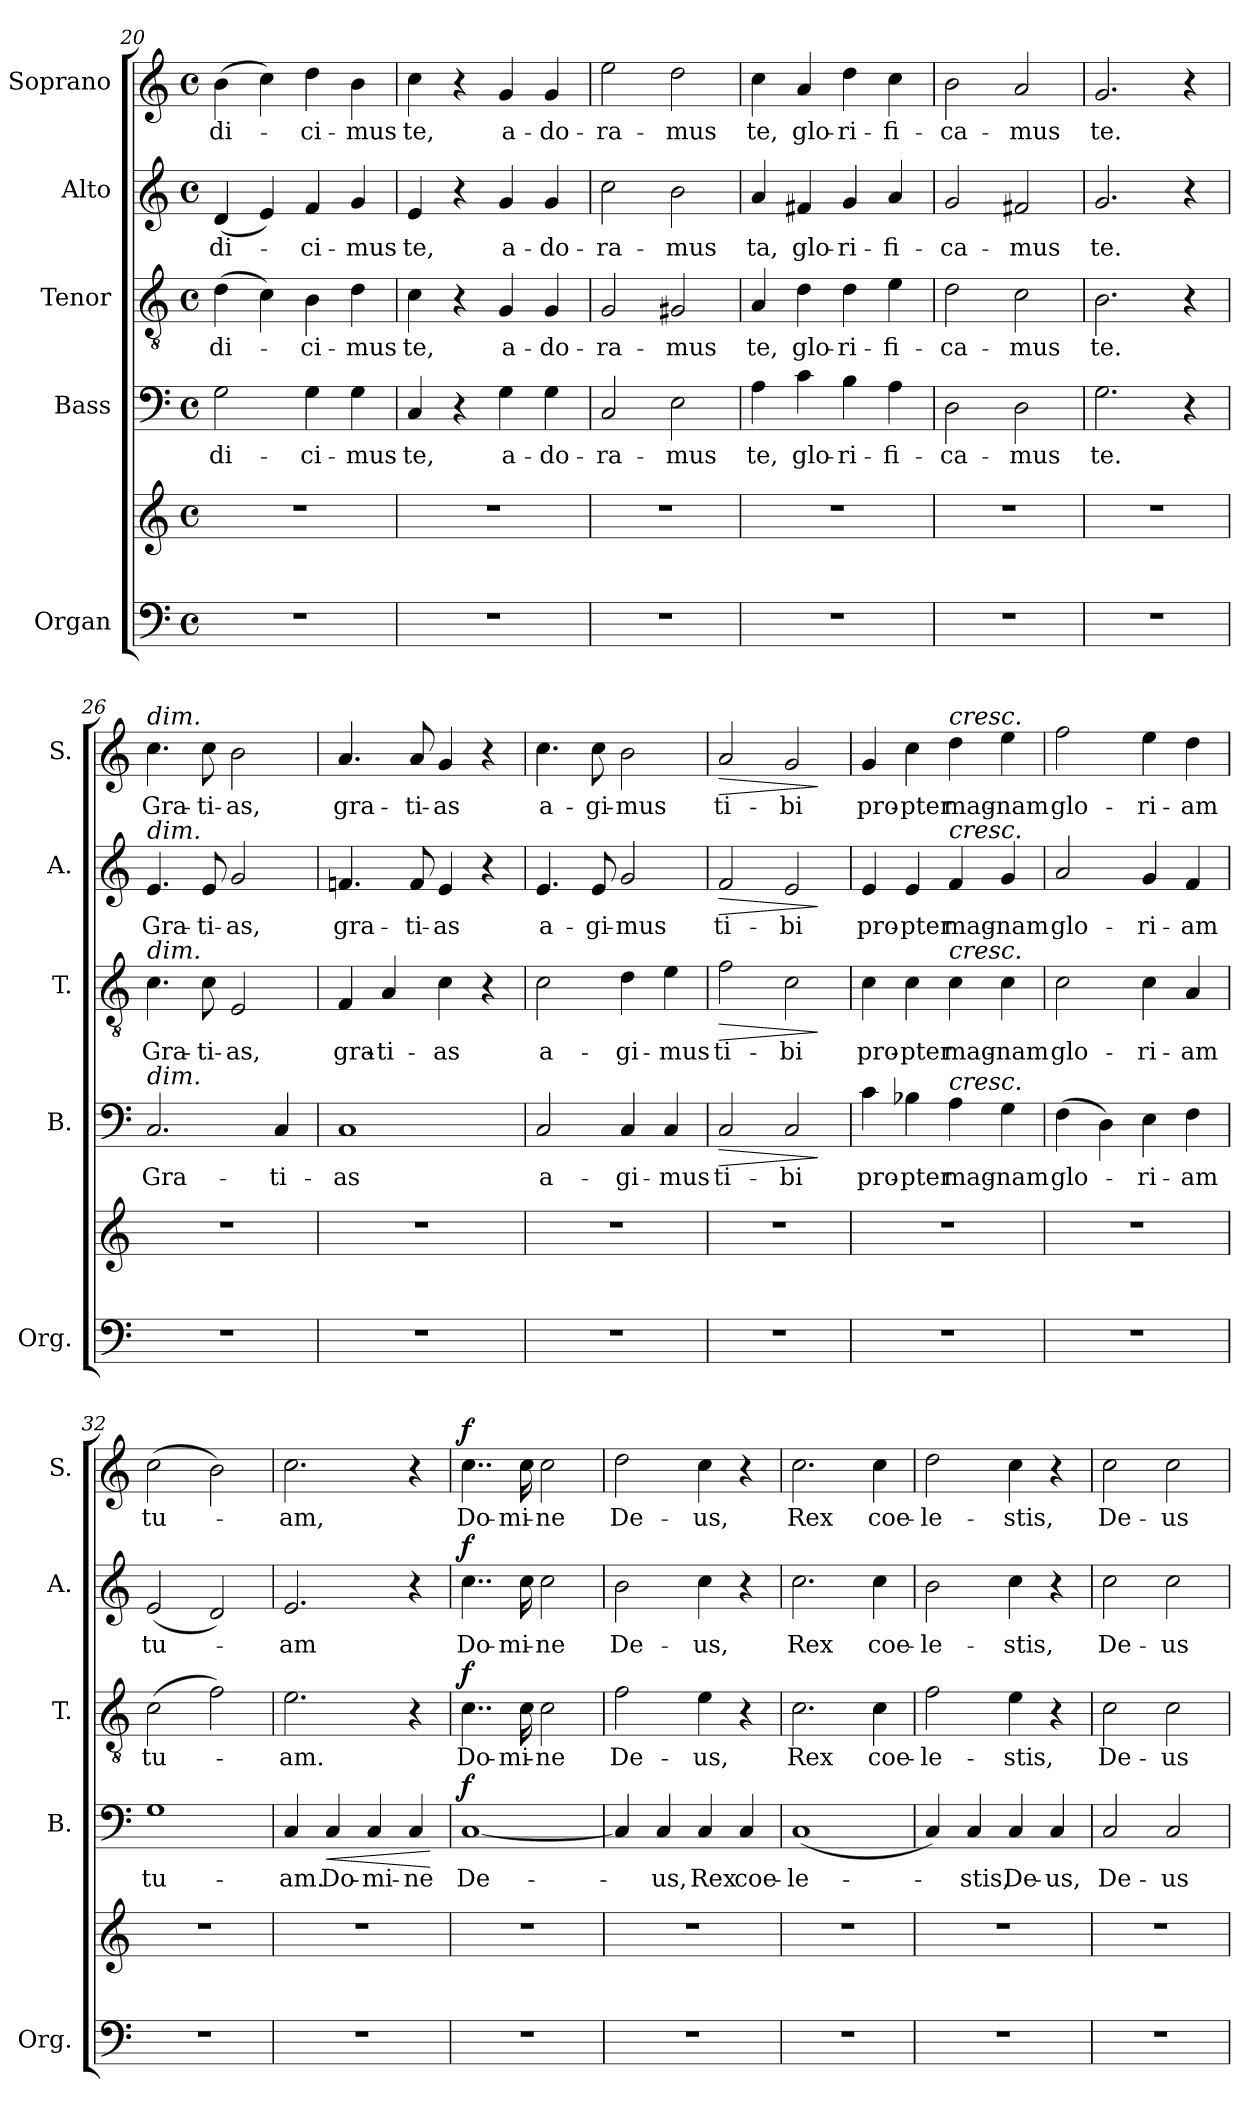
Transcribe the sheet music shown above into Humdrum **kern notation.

**kern	**kern	**kern	**text	**dynam	**kern	**text	**dynam	**kern	**text	**dynam	**kern	**text	**dynam
*part5	*part5	*part4	*part4	*part4	*part3	*part3	*part3	*part2	*part2	*part2	*part1	*part1	*part1
*staff6	*staff5	*staff4	*staff4	*staff4	*staff3	*staff3	*staff3	*staff2	*staff2	*staff2	*staff1	*staff1	*staff1
*I"Organ	*	*I"Bass	*	*	*I"Tenor	*	*	*I"Alto	*	*	*I"Soprano	*	*
*I'Org.	*	*I'B.	*	*	*I'T.	*	*	*I'A.	*	*	*I'S.	*	*
*clefF4	*clefG2	*clefF4	*	*	*clefGv2	*	*	*clefG2	*	*	*clefG2	*	*
*k[]	*k[]	*k[]	*	*	*k[]	*	*	*k[]	*	*	*k[]	*	*
*M4/4	*M4/4	*M4/4	*	*	*M4/4	*	*	*M4/4	*	*	*M4/4	*	*
*met(c)	*met(c)	*met(c)	*	*	*met(c)	*	*	*met(c)	*	*	*met(c)	*	*
=20	=20	=20	=20	=20	=20	=20	=20	=20	=20	=20	=20	=20	=20
!	!	!	!LO:LY:b	!	!	!LO:LY:b	!	!	!LO:LY:b	!	!	!LO:LY:b	!
1r	1r	2G\	-di-	.	(>4d\	-di-	.	(<4d/	-di-	.	(>4b\	-di-	.
.	.	.	.	.	4c\)	.	.	4e/)	.	.	4cc\)	.	.
!	!	!	!LO:LY:b	!	!	!LO:LY:b	!	!	!LO:LY:b	!	!	!LO:LY:b	!
.	.	4G\	-ci-	.	4B\	-ci-	.	4f/	-ci-	.	4dd\	-ci-	.
!	!	!	!LO:LY:b	!	!	!LO:LY:b	!	!	!LO:LY:b	!	!	!LO:LY:b	!
.	.	4G\	-mus	.	4d\	-mus	.	4g/	-mus	.	4b\	-mus	.
!!LO:LB:g=z
=21	=21	=21	=21	=21	=21	=21	=21	=21	=21	=21	=21	=21	=21
!	!	!	!LO:LY:b	!	!	!LO:LY:b	!	!	!LO:LY:b	!	!	!LO:LY:b	!
1r	1r	4C/	te,	.	4c\	te,	.	4e/	te,	.	4cc\	te,	.
.	.	4r	.	.	4r	.	.	4r	.	.	4r	.	.
!	!	!	!LO:LY:b	!	!	!LO:LY:b	!	!	!LO:LY:b	!	!	!LO:LY:b	!
.	.	4G\	a-	.	4G/	a-	.	4g/	a-	.	4g/	a-	.
!	!	!	!LO:LY:b	!	!	!LO:LY:b	!	!	!LO:LY:b	!	!	!LO:LY:b	!
.	.	4G\	-do-	.	4G/	-do-	.	4g/	-do-	.	4g/	-do-	.
=22	=22	=22	=22	=22	=22	=22	=22	=22	=22	=22	=22	=22	=22
!	!	!	!LO:LY:b	!	!	!LO:LY:b	!	!	!LO:LY:b	!	!	!LO:LY:b	!
1r	1r	2C/	-ra-	.	2G/	-ra-	.	2cc\	-ra-	.	2ee\	-ra-	.
!	!	!	!LO:LY:b	!	!	!LO:LY:b	!	!	!LO:LY:b	!	!	!LO:LY:b	!
.	.	2E\	-mus	.	2G#X/	-mus	.	2b\	-mus	.	2dd\	-mus	.
=23	=23	=23	=23	=23	=23	=23	=23	=23	=23	=23	=23	=23	=23
!	!	!	!LO:LY:b	!	!	!LO:LY:b	!	!	!LO:LY:b	!	!	!LO:LY:b	!
1r	1r	4A\	te,	.	4A/	te,	.	4a/	ta,	.	4cc\	te,	.
!	!	!	!LO:LY:b	!	!	!LO:LY:b	!	!	!LO:LY:b	!	!	!LO:LY:b	!
.	.	4c\	glo-	.	4d\	glo-	.	4f#X/	glo-	.	4a/	glo-	.
!	!	!	!LO:LY:b	!	!	!LO:LY:b	!	!	!LO:LY:b	!	!	!LO:LY:b	!
.	.	4B\	-ri-	.	4d\	-ri-	.	4g/	-ri-	.	4dd\	-ri-	.
!	!	!	!LO:LY:b	!	!	!LO:LY:b	!	!	!LO:LY:b	!	!	!LO:LY:b	!
.	.	4A\	-fi-	.	4e\	-fi-	.	4a/	-fi-	.	4cc\	-fi-	.
=24	=24	=24	=24	=24	=24	=24	=24	=24	=24	=24	=24	=24	=24
!	!	!	!LO:LY:b	!	!	!LO:LY:b	!	!	!LO:LY:b	!	!	!LO:LY:b	!
1r	1r	2D\	-ca-	.	2d\	-ca-	.	2g/	-ca-	.	2b\	-ca-	.
!	!	!	!LO:LY:b	!	!	!LO:LY:b	!	!	!LO:LY:b	!	!	!LO:LY:b	!
.	.	2D\	-mus	.	2c\	-mus	.	2f#X/	-mus	.	2a/	-mus	.
=25	=25	=25	=25	=25	=25	=25	=25	=25	=25	=25	=25	=25	=25
!	!	!	!LO:LY:b	!	!	!LO:LY:b	!	!	!LO:LY:b	!	!	!LO:LY:b	!
1r	1r	2.G\	te.	.	2.B\	te.	.	2.g/	te.	.	2.g/	te.	.
.	.	4r	.	.	4r	.	.	4r	.	.	4r	.	.
=26	=26	=26	=26	=26	=26	=26	=26	=26	=26	=26	=26	=26	=26
!	!	!	!	!	!	!	!	!	!	!	!LO:TX:a:i:t=dim.	!	!
!	!	!	!	!	!	!	!	!LO:TX:a:i:t=dim.	!	!	!	!	!
!	!	!	!	!	!LO:TX:a:i:t=dim.	!	!	!	!	!	!	!	!
!	!	!LO:TX:a:i:t=dim.	!	!	!	!	!	!	!	!	!	!	!
!	!	!	!LO:LY:b	!	!	!LO:LY:b	!	!	!LO:LY:b	!	!	!LO:LY:b	!
1r	1r	2.C/	Gra-	.	4.c\	Gra-	.	4.e/	Gra-	.	4.cc\	Gra-	.
!	!	!	!	!	!	!LO:LY:b	!	!	!LO:LY:b	!	!	!LO:LY:b	!
.	.	.	.	.	8c\	-ti-	.	8e/	-ti-	.	8cc\	-ti-	.
!	!	!	!	!	!	!LO:LY:b	!	!	!LO:LY:b	!	!	!LO:LY:b	!
.	.	.	.	.	2E/	-as,	.	2g/	-as,	.	2b\	-as,	.
!	!	!	!LO:LY:b	!	!	!	!	!	!	!	!	!	!
.	.	4C/	-ti-	.	.	.	.	.	.	.	.	.	.
=27	=27	=27	=27	=27	=27	=27	=27	=27	=27	=27	=27	=27	=27
!	!	!	!LO:LY:b	!	!	!LO:LY:b	!	!	!LO:LY:b	!	!	!LO:LY:b	!
1r	1r	1C	-as	.	4F/	gra-	.	4.fn/	gra-	.	4.a/	gra-	.
!	!	!	!	!	!	!LO:LY:b	!	!	!	!	!	!	!
.	.	.	.	.	4A/	-ti-	.	.	.	.	.	.	.
!	!	!	!	!	!	!	!	!	!LO:LY:b	!	!	!LO:LY:b	!
.	.	.	.	.	.	.	.	8f/	-ti-	.	8a/	-ti-	.
!	!	!	!	!	!	!LO:LY:b	!	!	!LO:LY:b	!	!	!LO:LY:b	!
.	.	.	.	.	4c\	-as	.	4e/	-as	.	4g/	-as	.
.	.	.	.	.	4r	.	.	4r	.	.	4r	.	.
=28	=28	=28	=28	=28	=28	=28	=28	=28	=28	=28	=28	=28	=28
!	!	!	!LO:LY:b	!	!	!LO:LY:b	!	!	!LO:LY:b	!	!	!LO:LY:b	!
1r	1r	2C/	a-	.	2c\	a-	.	4.e/	a-	.	4.cc\	a-	.
!	!	!	!	!	!	!	!	!	!LO:LY:b	!	!	!LO:LY:b	!
.	.	.	.	.	.	.	.	8e/	-gi-	.	8cc\	-gi-	.
!	!	!	!LO:LY:b	!	!	!LO:LY:b	!	!	!LO:LY:b	!	!	!LO:LY:b	!
.	.	4C/	-gi-	.	4d\	-gi-	.	2g/	-mus	.	2b\	-mus	.
!	!	!	!LO:LY:b	!	!	!LO:LY:b	!	!	!	!	!	!	!
.	.	4C/	-mus	.	4e\	-mus	.	.	.	.	.	.	.
=29	=29	=29	=29	=29	=29	=29	=29	=29	=29	=29	=29	=29	=29
!	!	!	!LO:LY:b	!LO:HP:b	!	!LO:LY:b	!LO:HP:b	!	!LO:LY:b	!LO:HP:b	!	!LO:LY:b	!LO:HP:b
1r	1r	2C/	ti-	>	2f\	ti-	>	2f/	ti-	>	2a/	ti-	>
!	!	!	!LO:LY:b	!	!	!LO:LY:b	!	!	!LO:LY:b	!	!	!LO:LY:b	!
.	.	2C/	-bi	.	2c\	-bi	.	2e/	-bi	.	2g/	-bi	.
.	.	.	.	]	.	.	]	.	.	]	.	.	]
!!LO:PB:g=z
=30	=30	=30	=30	=30	=30	=30	=30	=30	=30	=30	=30	=30	=30
!	!	!	!LO:LY:b	!	!	!LO:LY:b	!	!	!LO:LY:b	!	!	!LO:LY:b	!
1r	1r	4c\	pro-	.	4c\	pro-	.	4e/	pro-	.	4g/	pro-	.
!	!	!	!LO:LY:b	!	!	!LO:LY:b	!	!	!LO:LY:b	!	!	!LO:LY:b	!
.	.	4B-X\	-pter	.	4c\	-pter	.	4e/	-pter	.	4cc\	-pter	.
!	!	!	!	!	!	!	!	!	!	!	!LO:TX:a:i:t=cresc.	!	!
!	!	!	!	!	!	!	!	!LO:TX:a:i:t=cresc.	!	!	!	!	!
!	!	!	!	!	!LO:TX:a:i:t=cresc.	!	!	!	!	!	!	!	!
!	!	!LO:TX:a:i:t=cresc.	!	!	!	!	!	!	!	!	!	!	!
!	!	!	!LO:LY:b	!	!	!LO:LY:b	!	!	!LO:LY:b	!	!	!LO:LY:b	!
.	.	4A\	mag-	.	4c\	mag-	.	4f/	mag-	.	4dd\	mag-	.
!	!	!	!LO:LY:b	!	!	!LO:LY:b	!	!	!LO:LY:b	!	!	!LO:LY:b	!
.	.	4G\	-nam	.	4c\	-nam	.	4g/	-nam	.	4ee\	-nam	.
=31	=31	=31	=31	=31	=31	=31	=31	=31	=31	=31	=31	=31	=31
!	!	!	!LO:LY:b	!	!	!LO:LY:b	!	!	!LO:LY:b	!	!	!LO:LY:b	!
1r	1r	(>4F\	glo-	.	2c\	glo-	.	2a/	glo-	.	2ff\	glo-	.
.	.	4D\)	.	.	.	.	.	.	.	.	.	.	.
!	!	!	!LO:LY:b	!	!	!LO:LY:b	!	!	!LO:LY:b	!	!	!LO:LY:b	!
.	.	4E\	-ri-	.	4c\	-ri-	.	4g/	-ri-	.	4ee\	-ri-	.
!	!	!	!LO:LY:b	!	!	!LO:LY:b	!	!	!LO:LY:b	!	!	!LO:LY:b	!
.	.	4F\	-am	.	4A/	-am	.	4f/	-am	.	4dd\	-am	.
=32	=32	=32	=32	=32	=32	=32	=32	=32	=32	=32	=32	=32	=32
!	!	!	!LO:LY:b	!	!	!LO:LY:b	!	!	!LO:LY:b	!	!	!LO:LY:b	!
1r	1r	1G	tu-	.	(>2c\	tu-	.	(<2e/	tu-	.	(>2cc\	tu-	.
.	.	.	.	.	2f\)	.	.	2d/)	.	.	2b\)	.	.
=33	=33	=33	=33	=33	=33	=33	=33	=33	=33	=33	=33	=33	=33
!	!	!	!LO:LY:b	!	!	!LO:LY:b	!	!	!LO:LY:b	!	!	!LO:LY:b	!
1r	1r	4C/	-am.	.	2.e\	-am.	.	2.e/	-am	.	2.cc\	-am,	.
!	!	!	!LO:LY:b	!LO:HP:b	!	!	!	!	!	!	!	!	!
.	.	4C/	Do-	<	.	.	.	.	.	.	.	.	.
!	!	!	!LO:LY:b	!	!	!	!	!	!	!	!	!	!
.	.	4C/	-mi-	.	.	.	.	.	.	.	.	.	.
!	!	!	!LO:LY:b	!	!	!	!	!	!	!	!	!	!
.	.	4C/	-ne	.	4r	.	.	4r	.	.	4r	.	.
.	.	.	.	[	.	.	.	.	.	.	.	.	.
=34	=34	=34	=34	=34	=34	=34	=34	=34	=34	=34	=34	=34	=34
!	!	!	!LO:LY:b	!LO:DY:a	!	!LO:LY:b	!LO:DY:a	!	!LO:LY:b	!LO:DY:a	!	!LO:LY:b	!LO:DY:a
1r	1r	[1C	De-	f	4..c\	Do-	f	4..cc\	Do-	f	4..cc\	Do-	f
!	!	!	!	!	!	!LO:LY:b	!	!	!LO:LY:b	!	!	!LO:LY:b	!
.	.	.	.	.	16c\	-mi-	.	16cc\	-mi-	.	16cc\	-mi-	.
!	!	!	!	!	!	!LO:LY:b	!	!	!LO:LY:b	!	!	!LO:LY:b	!
.	.	.	.	.	2c\	-ne	.	2cc\	-ne	.	2cc\	-ne	.
=35	=35	=35	=35	=35	=35	=35	=35	=35	=35	=35	=35	=35	=35
!	!	!	!	!	!	!LO:LY:b	!	!	!LO:LY:b	!	!	!LO:LY:b	!
1r	1r	4C/]	.	.	2f\	De-	.	2b\	De-	.	2dd\	De-	.
!	!	!	!LO:LY:b	!	!	!	!	!	!	!	!	!	!
.	.	4C/	-us,	.	.	.	.	.	.	.	.	.	.
!	!	!	!LO:LY:b	!	!	!LO:LY:b	!	!	!LO:LY:b	!	!	!LO:LY:b	!
.	.	4C/	Rex	.	4e\	-us,	.	4cc\	-us,	.	4cc\	-us,	.
!	!	!	!LO:LY:b	!	!	!	!	!	!	!	!	!	!
.	.	4C/	coe-	.	4r	.	.	4r	.	.	4r	.	.
=36	=36	=36	=36	=36	=36	=36	=36	=36	=36	=36	=36	=36	=36
!	!	!	!LO:LY:b	!	!	!LO:LY:b	!	!	!LO:LY:b	!	!	!LO:LY:b	!
1r	1r	(<1C	-le-	.	2.c\	Rex	.	2.cc\	Rex	.	2.cc\	Rex	.
!	!	!	!	!	!	!LO:LY:b	!	!	!LO:LY:b	!	!	!LO:LY:b	!
.	.	.	.	.	4c\	coe-	.	4cc\	coe-	.	4cc\	coe-	.
=37	=37	=37	=37	=37	=37	=37	=37	=37	=37	=37	=37	=37	=37
!	!	!	!	!	!	!LO:LY:b	!	!	!LO:LY:b	!	!	!LO:LY:b	!
1r	1r	4C/)	.	.	2f\	-le-	.	2b\	-le-	.	2dd\	-le-	.
!	!	!	!LO:LY:b	!	!	!	!	!	!	!	!	!	!
.	.	4C/	-stis,	.	.	.	.	.	.	.	.	.	.
!	!	!	!LO:LY:b	!	!	!LO:LY:b	!	!	!LO:LY:b	!	!	!LO:LY:b	!
.	.	4C/	De-	.	4e\	-stis,	.	4cc\	-stis,	.	4cc\	-stis,	.
!	!	!	!LO:LY:b	!	!	!	!	!	!	!	!	!	!
.	.	4C/	-us,	.	4r	.	.	4r	.	.	4r	.	.
!!LO:LB:g=z
=38	=38	=38	=38	=38	=38	=38	=38	=38	=38	=38	=38	=38	=38
!	!	!	!LO:LY:b	!	!	!LO:LY:b	!	!	!LO:LY:b	!	!	!LO:LY:b	!
1r	1r	2C/	De-	.	2c\	De-	.	2cc\	De-	.	2cc\	De-	.
!	!	!	!LO:LY:b	!	!	!LO:LY:b	!	!	!LO:LY:b	!	!	!LO:LY:b	!
.	.	2C/	-us	.	2c\	-us	.	2cc\	-us	.	2cc\	-us	.
=	=	=	=	=	=	=	=	=	=	=	=	=	=
*-	*-	*-	*-	*-	*-	*-	*-	*-	*-	*-	*-	*-	*-
